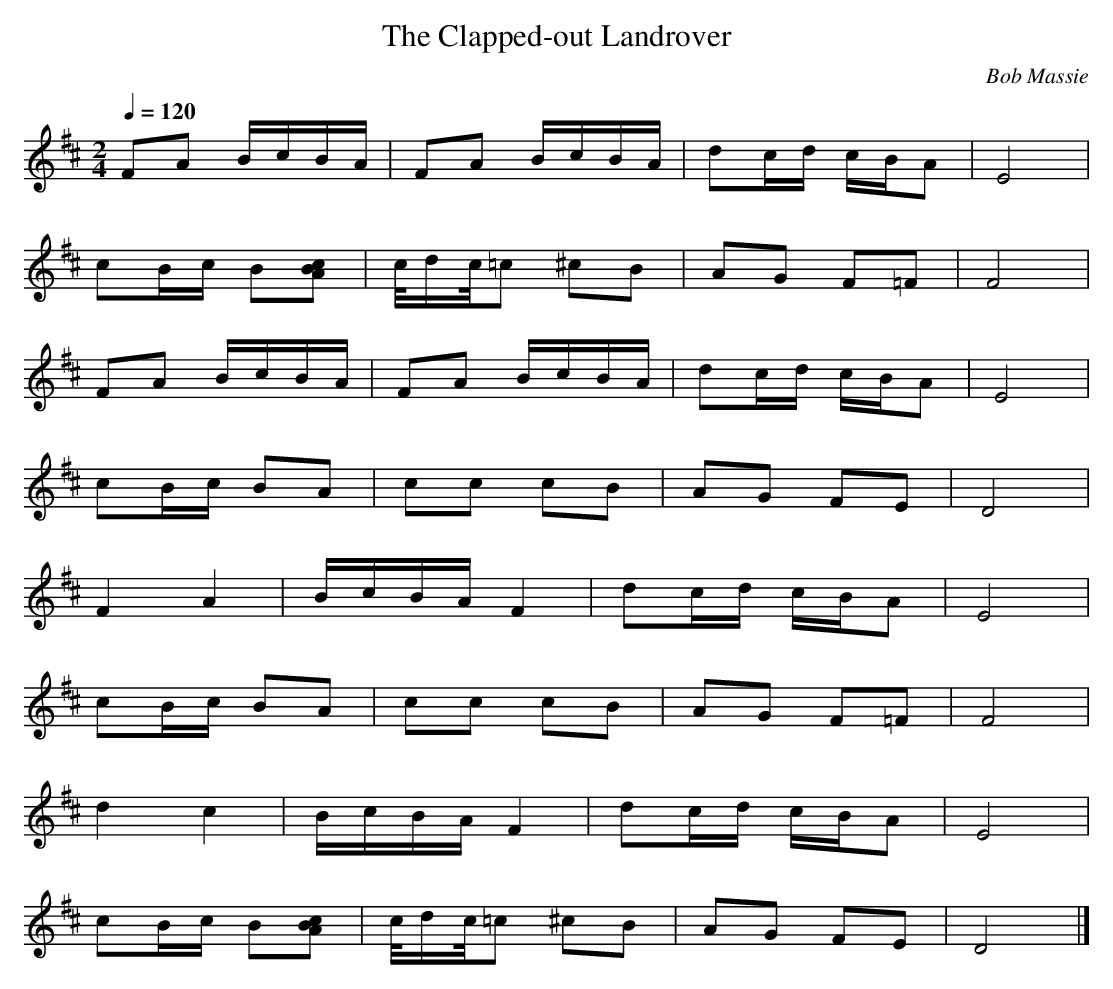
X:1
T:The Clapped-out Landrover
C:Bob Massie
M:2/4
L:1/8
Q:1/4=120     %Tempo
K:D
FA B/c/B/A/ |FA B/c/B/A/ |dc/d/ c/B/A |E4 |
cB/c/ B[cBA] |c//d/c//=c ^cB |AG F=F |F4 |
FA B/c/B/A/ |FA B/c/B/A/ |dc/d/ c/B/A |E4 |
cB/c/ BA |cc cB |AG FE |D4 |
F2 A2 |B/c/B/A/ F2 |dc/d/ c/B/A |E4 |
cB/c/ BA |cc cB |AG F=F |F4 |
d2 c2 |B/c/B/A/ F2 |dc/d/ c/B/A |E4 |
cB/c/ B[cBA] |c//d/c//=c ^cB |AG FE |D4 |]
